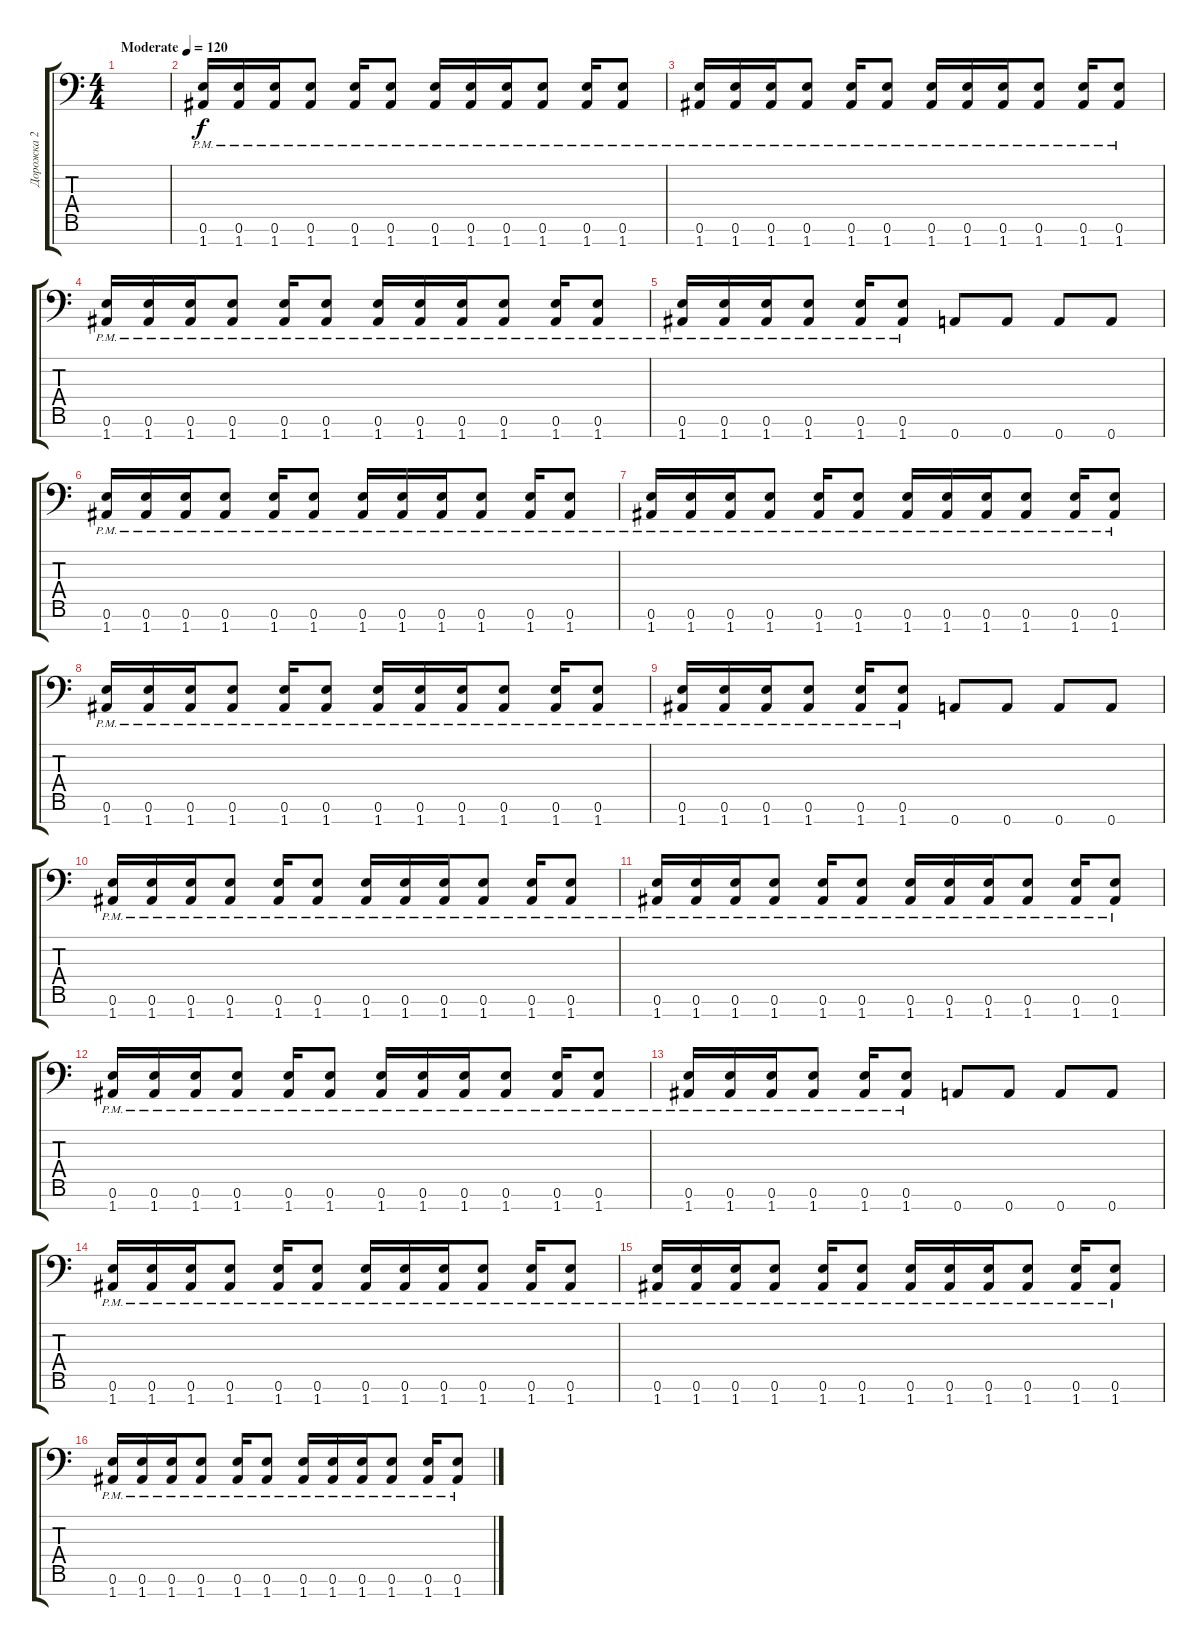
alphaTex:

\track ("Дорожка 2" "Дорожка 2") {instrument distortionguitar}
\staff {score tabs}
\tuning (E4 B3 G3 D3 A2 E2 A1) {hide}
\ts (4 4)
\tempo (120 "Moderate")
\clef f4
\ks c
|
(0.6{pm} 1.7{pm}).16 (0.6{pm} 1.7{pm}).16 (0.6{pm} 1.7{pm}).16 (0.6{pm} 1.7{pm}).8 (0.6{pm} 1.7{pm}).16 (0.6{pm} 1.7{pm}).8 (0.6{pm} 1.7{pm}).16 (0.6{pm} 1.7{pm}).16 (0.6{pm} 1.7{pm}).16 (0.6{pm} 1.7{pm}).8 (0.6{pm} 1.7{pm}).16 (0.6{pm} 1.7{pm}).8 |
(0.6{pm} 1.7{pm}).16 (0.6{pm} 1.7{pm}).16 (0.6{pm} 1.7{pm}).16 (0.6{pm} 1.7{pm}).8 (0.6{pm} 1.7{pm}).16 (0.6{pm} 1.7{pm}).8 (0.6{pm} 1.7{pm}).16 (0.6{pm} 1.7{pm}).16 (0.6{pm} 1.7{pm}).16 (0.6{pm} 1.7{pm}).8 (0.6{pm} 1.7{pm}).16 (0.6{pm} 1.7{pm}).8 |
(0.6{pm} 1.7{pm}).16 (0.6{pm} 1.7{pm}).16 (0.6{pm} 1.7{pm}).16 (0.6{pm} 1.7{pm}).8 (0.6{pm} 1.7{pm}).16 (0.6{pm} 1.7{pm}).8 (0.6{pm} 1.7{pm}).16 (0.6{pm} 1.7{pm}).16 (0.6{pm} 1.7{pm}).16 (0.6{pm} 1.7{pm}).8 (0.6{pm} 1.7{pm}).16 (0.6{pm} 1.7{pm}).8 |
(0.6{pm} 1.7{pm}).16 (0.6{pm} 1.7{pm}).16 (0.6{pm} 1.7{pm}).16 (0.6{pm} 1.7{pm}).8 (0.6{pm} 1.7{pm}).16 (0.6{pm} 1.7{pm}).8 0.7.8 0.7.8 0.7.8 0.7.8 |
(0.6{pm} 1.7{pm}).16 (0.6{pm} 1.7{pm}).16 (0.6{pm} 1.7{pm}).16 (0.6{pm} 1.7{pm}).8 (0.6{pm} 1.7{pm}).16 (0.6{pm} 1.7{pm}).8 (0.6{pm} 1.7{pm}).16 (0.6{pm} 1.7{pm}).16 (0.6{pm} 1.7{pm}).16 (0.6{pm} 1.7{pm}).8 (0.6{pm} 1.7{pm}).16 (0.6{pm} 1.7{pm}).8 |
(0.6{pm} 1.7{pm}).16 (0.6{pm} 1.7{pm}).16 (0.6{pm} 1.7{pm}).16 (0.6{pm} 1.7{pm}).8 (0.6{pm} 1.7{pm}).16 (0.6{pm} 1.7{pm}).8 (0.6{pm} 1.7{pm}).16 (0.6{pm} 1.7{pm}).16 (0.6{pm} 1.7{pm}).16 (0.6{pm} 1.7{pm}).8 (0.6{pm} 1.7{pm}).16 (0.6{pm} 1.7{pm}).8 |
(0.6{pm} 1.7{pm}).16 (0.6{pm} 1.7{pm}).16 (0.6{pm} 1.7{pm}).16 (0.6{pm} 1.7{pm}).8 (0.6{pm} 1.7{pm}).16 (0.6{pm} 1.7{pm}).8 (0.6{pm} 1.7{pm}).16 (0.6{pm} 1.7{pm}).16 (0.6{pm} 1.7{pm}).16 (0.6{pm} 1.7{pm}).8 (0.6{pm} 1.7{pm}).16 (0.6{pm} 1.7{pm}).8 |
(0.6{pm} 1.7{pm}).16 (0.6{pm} 1.7{pm}).16 (0.6{pm} 1.7{pm}).16 (0.6{pm} 1.7{pm}).8 (0.6{pm} 1.7{pm}).16 (0.6{pm} 1.7{pm}).8 0.7.8 0.7.8 0.7.8 0.7.8 |
(0.6{pm} 1.7{pm}).16 (0.6{pm} 1.7{pm}).16 (0.6{pm} 1.7{pm}).16 (0.6{pm} 1.7{pm}).8 (0.6{pm} 1.7{pm}).16 (0.6{pm} 1.7{pm}).8 (0.6{pm} 1.7{pm}).16 (0.6{pm} 1.7{pm}).16 (0.6{pm} 1.7{pm}).16 (0.6{pm} 1.7{pm}).8 (0.6{pm} 1.7{pm}).16 (0.6{pm} 1.7{pm}).8 |
(0.6{pm} 1.7{pm}).16 (0.6{pm} 1.7{pm}).16 (0.6{pm} 1.7{pm}).16 (0.6{pm} 1.7{pm}).8 (0.6{pm} 1.7{pm}).16 (0.6{pm} 1.7{pm}).8 (0.6{pm} 1.7{pm}).16 (0.6{pm} 1.7{pm}).16 (0.6{pm} 1.7{pm}).16 (0.6{pm} 1.7{pm}).8 (0.6{pm} 1.7{pm}).16 (0.6{pm} 1.7{pm}).8 |
(0.6{pm} 1.7{pm}).16 (0.6{pm} 1.7{pm}).16 (0.6{pm} 1.7{pm}).16 (0.6{pm} 1.7{pm}).8 (0.6{pm} 1.7{pm}).16 (0.6{pm} 1.7{pm}).8 (0.6{pm} 1.7{pm}).16 (0.6{pm} 1.7{pm}).16 (0.6{pm} 1.7{pm}).16 (0.6{pm} 1.7{pm}).8 (0.6{pm} 1.7{pm}).16 (0.6{pm} 1.7{pm}).8 |
(0.6{pm} 1.7{pm}).16 (0.6{pm} 1.7{pm}).16 (0.6{pm} 1.7{pm}).16 (0.6{pm} 1.7{pm}).8 (0.6{pm} 1.7{pm}).16 (0.6{pm} 1.7{pm}).8 0.7.8 0.7.8 0.7.8 0.7.8 |
(0.6{pm} 1.7{pm}).16 (0.6{pm} 1.7{pm}).16 (0.6{pm} 1.7{pm}).16 (0.6{pm} 1.7{pm}).8 (0.6{pm} 1.7{pm}).16 (0.6{pm} 1.7{pm}).8 (0.6{pm} 1.7{pm}).16 (0.6{pm} 1.7{pm}).16 (0.6{pm} 1.7{pm}).16 (0.6{pm} 1.7{pm}).8 (0.6{pm} 1.7{pm}).16 (0.6{pm} 1.7{pm}).8 |
(0.6{pm} 1.7{pm}).16 (0.6{pm} 1.7{pm}).16 (0.6{pm} 1.7{pm}).16 (0.6{pm} 1.7{pm}).8 (0.6{pm} 1.7{pm}).16 (0.6{pm} 1.7{pm}).8 (0.6{pm} 1.7{pm}).16 (0.6{pm} 1.7{pm}).16 (0.6{pm} 1.7{pm}).16 (0.6{pm} 1.7{pm}).8 (0.6{pm} 1.7{pm}).16 (0.6{pm} 1.7{pm}).8 |
(0.6{pm} 1.7{pm}).16 (0.6{pm} 1.7{pm}).16 (0.6{pm} 1.7{pm}).16 (0.6{pm} 1.7{pm}).8 (0.6{pm} 1.7{pm}).16 (0.6{pm} 1.7{pm}).8 (0.6{pm} 1.7{pm}).16 (0.6{pm} 1.7{pm}).16 (0.6{pm} 1.7{pm}).16 (0.6{pm} 1.7{pm}).8 (0.6{pm} 1.7{pm}).16 (0.6{pm} 1.7{pm}).8
